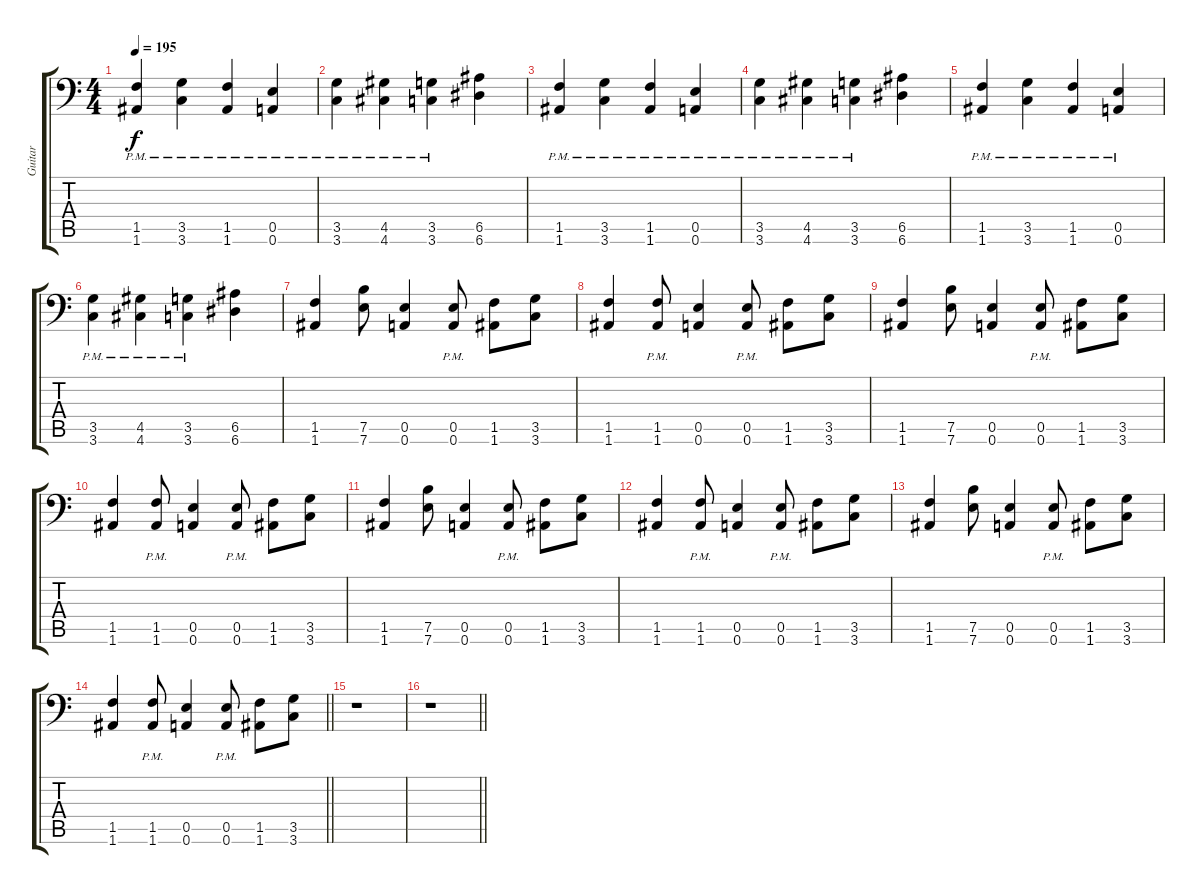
\track ("Guitar" "Guitar") {instrument distortionguitar}
\staff {score tabs}
\tuning (B3 Gb3 D3 A2 E2 A1) {hide}
\ts (4 4)
\tempo 195
\clef f4
\ks c
(1.5{pm} 1.6{pm}).4{dy f} (3.5{pm} 3.6{pm}).4 (1.5{pm} 1.6{pm}).4 (0.5{pm} 0.6{pm}).4 |
(3.5{pm} 3.6{pm}).4 (4.5{pm} 4.6{pm}).4 (3.5{pm} 3.6{pm}).4 (6.5 6.6).4 |
(1.5{pm} 1.6{pm}).4 (3.5{pm} 3.6{pm}).4 (1.5{pm} 1.6{pm}).4 (0.5{pm} 0.6{pm}).4 |
(3.5{pm} 3.6{pm}).4 (4.5{pm} 4.6{pm}).4 (3.5{pm} 3.6{pm}).4 (6.5 6.6).4 |
(1.5{pm} 1.6{pm}).4 (3.5{pm} 3.6{pm}).4 (1.5{pm} 1.6{pm}).4 (0.5{pm} 0.6{pm}).4 |
(3.5{pm} 3.6{pm}).4 (4.5{pm} 4.6{pm}).4 (3.5{pm} 3.6{pm}).4 (6.5 6.6).4 |
(1.5 1.6).4 (7.5 7.6).8 (0.5 0.6).4 (0.5{pm} 0.6{pm}).8 (1.5 1.6).8 (3.5 3.6).8 |
(1.5 1.6).4 (1.5{pm} 1.6{pm}).8 (0.5 0.6).4 (0.5{pm} 0.6{pm}).8 (1.5 1.6).8 (3.5 3.6).8 |
(1.5 1.6).4 (7.5 7.6).8 (0.5 0.6).4 (0.5{pm} 0.6{pm}).8 (1.5 1.6).8 (3.5 3.6).8 |
(1.5 1.6).4 (1.5{pm} 1.6{pm}).8 (0.5 0.6).4 (0.5{pm} 0.6{pm}).8 (1.5 1.6).8 (3.5 3.6).8 |
(1.5 1.6).4 (7.5 7.6).8 (0.5 0.6).4 (0.5{pm} 0.6{pm}).8 (1.5 1.6).8 (3.5 3.6).8 |
(1.5 1.6).4 (1.5{pm} 1.6{pm}).8 (0.5 0.6).4 (0.5{pm} 0.6{pm}).8 (1.5 1.6).8 (3.5 3.6).8 |
(1.5 1.6).4 (7.5 7.6).8 (0.5 0.6).4 (0.5{pm} 0.6{pm}).8 (1.5 1.6).8 (3.5 3.6).8 |
\barLineRight lightlight
(1.5 1.6).4 (1.5{pm} 1.6{pm}).8 (0.5 0.6).4 (0.5{pm} 0.6{pm}).8 (1.5 1.6).8 (3.5 3.6).8 |
r.1 |
\barLineRight lightlight
r.1
